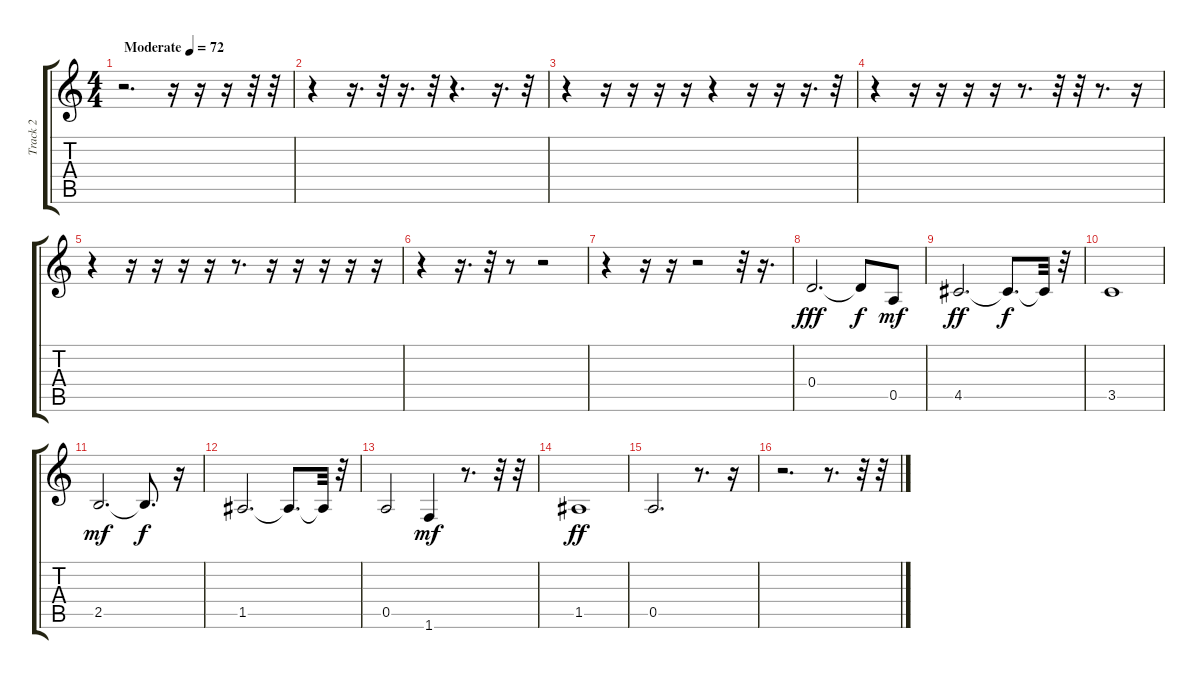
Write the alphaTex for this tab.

\track ("Track 2" "Track 2") {instrument electricbassfinger}
\staff {score tabs}
\tuning (E4 B3 G3 D3 A2 E2) {hide}
\ts (4 4)
\tempo (72 "Moderate")
\clef g2
\ks c
r.2{d dy fff instrument electricbassfinger} r.16 r.16 r.16 r.32 r.32 |
r.4 r.16{d} r.32 r.16{d} r.32 r.4{d} r.16{d} r.32 |
r.4 r.16 r.16 r.16 r.16 r.4 r.16 r.16 r.16{d} r.32 |
r.4 r.16 r.16 r.16 r.16 r.8{d} r.32 r.32 r.8{d} r.16 |
r.4 r.16 r.16 r.16 r.16 r.8{d} r.16 r.16 r.16 r.16 r.16 |
r.4 r.16{d} r.32 r.8 r.2 |
r.4 r.16 r.16 r.2 r.32 r.16{d} |
0.4.2{d} 0.4{t}.8{dy f} 0.5.8{dy mf} |
4.5.2{d dy ff} 4.5{t}.8{d dy f} 4.5{t}.32 r.32 |
3.5.1 |
2.5.2{d dy mf} 2.5{t}.8{d dy f} r.16 |
1.5.2{d} 1.5{t}.8{d} 1.5{t}.32 r.32 |
0.5.2 1.6.4{dy mf} r.8{d} r.32 r.32 |
1.5.1{dy ff} |
0.5.2{d} r.8{d} r.16 |
r.2{d} r.8{d} r.32 r.32
